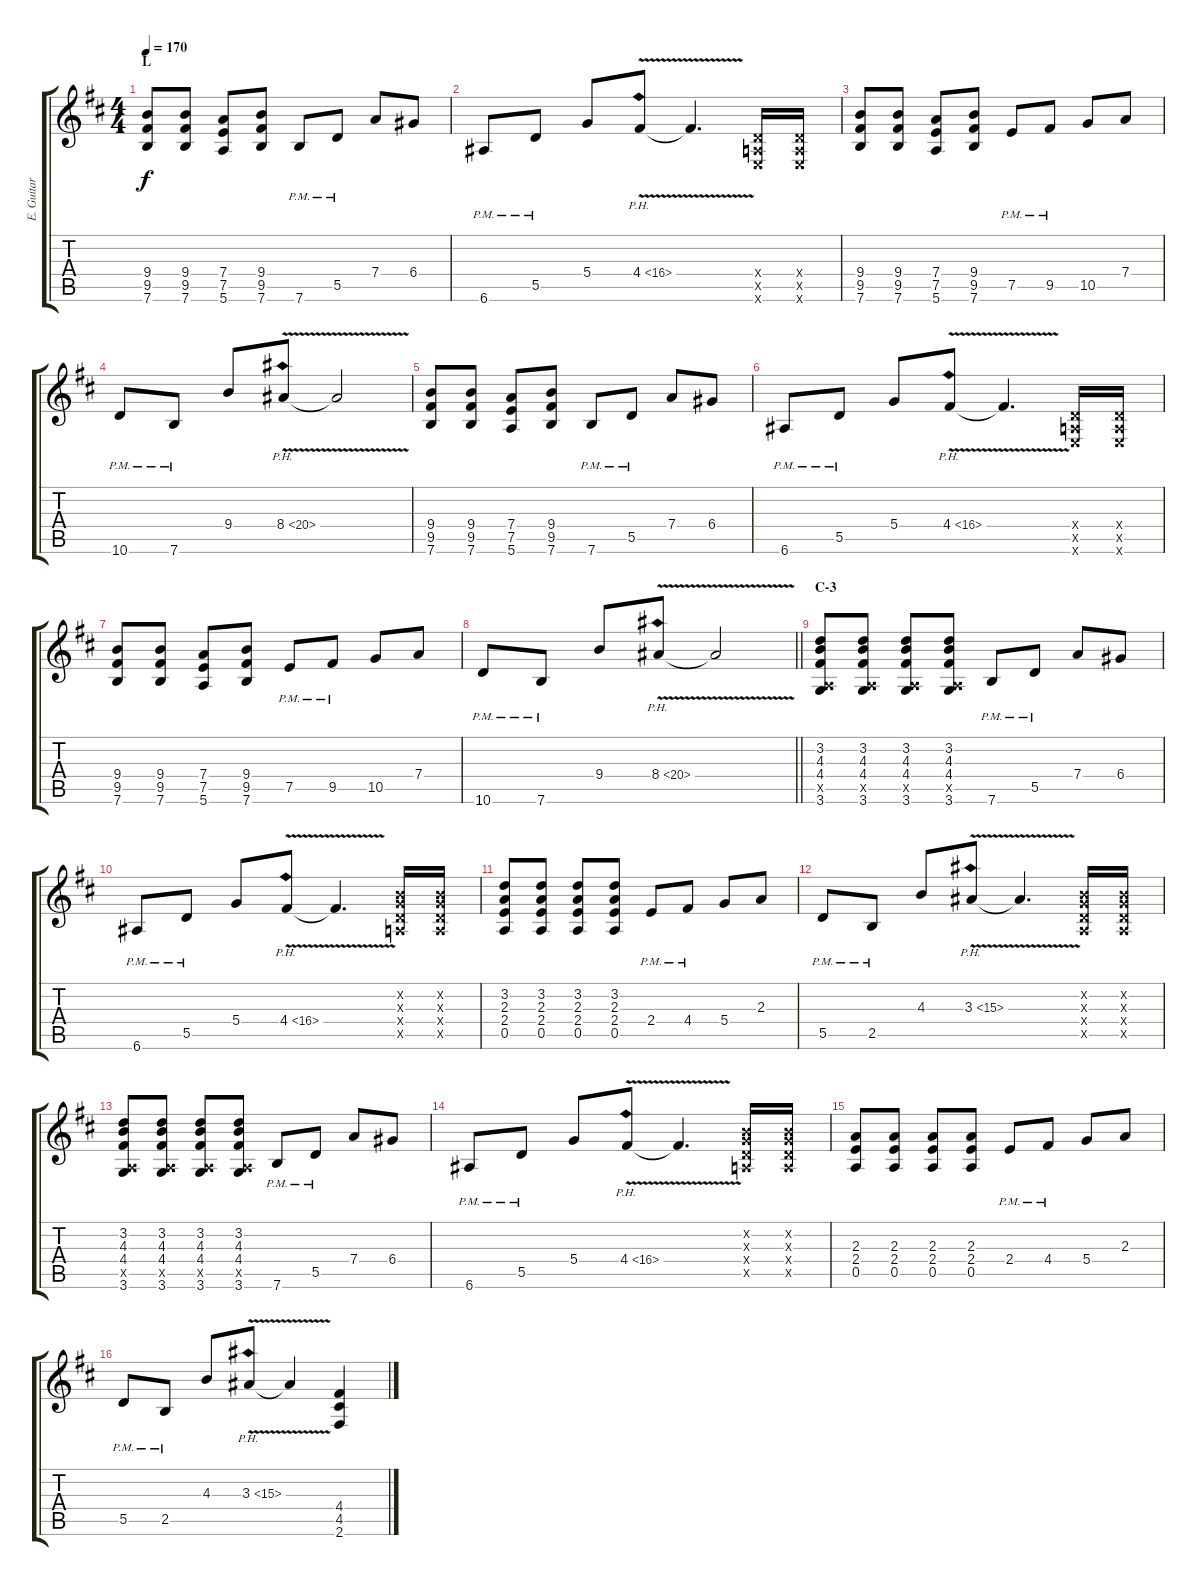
\track ("E. Guitar I" "E. Guitar ") {instrument overdrivenguitar}
\staff {score tabs}
\tuning (E4 B3 G3 D3 A2 E2) {hide}
\ts (4 4)
\section ("" "L")
\tempo 170
\clef g2
\ks d
(9.4 9.5 7.6).8{dy f} (9.4 9.5 7.6).8 (7.4 7.5 5.6).8 (9.4 9.5 7.6).8 7.6{pm}.8 5.5{pm}.8 7.4.8 6.4.8 |
6.6{pm}.8 5.5{pm}.8 5.4.8 4.4{ph 12 v}.8 4.4{t}.4{d} (0.4{x} 0.5{x} 0.6{x}).16 (0.4{x} 0.5{x} 0.6{x}).16 |
(9.4 9.5 7.6).8 (9.4 9.5 7.6).8 (7.4 7.5 5.6).8 (9.4 9.5 7.6).8 7.5{pm}.8 9.5{pm}.8 10.5.8 7.4.8 |
10.6{pm}.8 7.6{pm}.8 9.4.8 8.4{ph 12 v}.8 8.4{t}.2 |
(9.4 9.5 7.6).8 (9.4 9.5 7.6).8 (7.4 7.5 5.6).8 (9.4 9.5 7.6).8 7.6{pm}.8 5.5{pm}.8 7.4.8 6.4.8 |
6.6{pm}.8 5.5{pm}.8 5.4.8 4.4{ph 12 v}.8 4.4{t}.4{d} (0.4{x} 0.5{x} 0.6{x}).16 (0.4{x} 0.5{x} 0.6{x}).16 |
(9.4 9.5 7.6).8 (9.4 9.5 7.6).8 (7.4 7.5 5.6).8 (9.4 9.5 7.6).8 7.5{pm}.8 9.5{pm}.8 10.5.8 7.4.8 |
\barLineRight lightlight
10.6{pm}.8 7.6{pm}.8 9.4.8 8.4{ph 12 v}.8 8.4{t}.2 |
\section ("" "C-3")
(3.2 4.3 4.4 0.5{x} 3.6).8 (3.2 4.3 4.4 0.5{x} 3.6).8 (3.2 4.3 4.4 0.5{x} 3.6).8 (3.2 4.3 4.4 0.5{x} 3.6).8 7.6{pm}.8 5.5{pm}.8 7.4.8 6.4.8 |
6.6{pm}.8 5.5{pm}.8 5.4.8 4.4{ph 12 v}.8 4.4{t}.4{d} (0.2{x} 0.3{x} 0.4{x} 0.5{x}).16 (0.2{x} 0.3{x} 0.4{x} 0.5{x}).16 |
(3.2 2.3 2.4 0.5).8 (3.2 2.3 2.4 0.5).8 (3.2 2.3 2.4 0.5).8 (3.2 2.3 2.4 0.5).8 2.4{pm}.8 4.4{pm}.8 5.4.8 2.3.8 |
5.5{pm}.8 2.5{pm}.8 4.3.8 3.3{ph 12 v}.8 3.3{t}.4{d} (0.2{x} 0.3{x} 0.4{x} 0.5{x}).16 (0.2{x} 0.3{x} 0.4{x} 0.5{x}).16 |
(3.2 4.3 4.4 0.5{x} 3.6).8 (3.2 4.3 4.4 0.5{x} 3.6).8 (3.2 4.3 4.4 0.5{x} 3.6).8 (3.2 4.3 4.4 0.5{x} 3.6).8 7.6{pm}.8 5.5{pm}.8 7.4.8 6.4.8 |
6.6{pm}.8 5.5{pm}.8 5.4.8 4.4{ph 12 v}.8 4.4{t}.4{d} (0.2{x} 0.3{x} 0.4{x} 0.5{x}).16 (0.2{x} 0.3{x} 0.4{x} 0.5{x}).16 |
(2.3 2.4 0.5).8 (2.3 2.4 0.5).8 (2.3 2.4 0.5).8 (2.3 2.4 0.5).8 2.4{pm}.8 4.4{pm}.8 5.4.8 2.3.8 |
5.5{pm}.8 2.5{pm}.8 4.3.8 3.3{ph 12 v}.8 3.3{t}.4 (4.4 4.5 2.6).4
